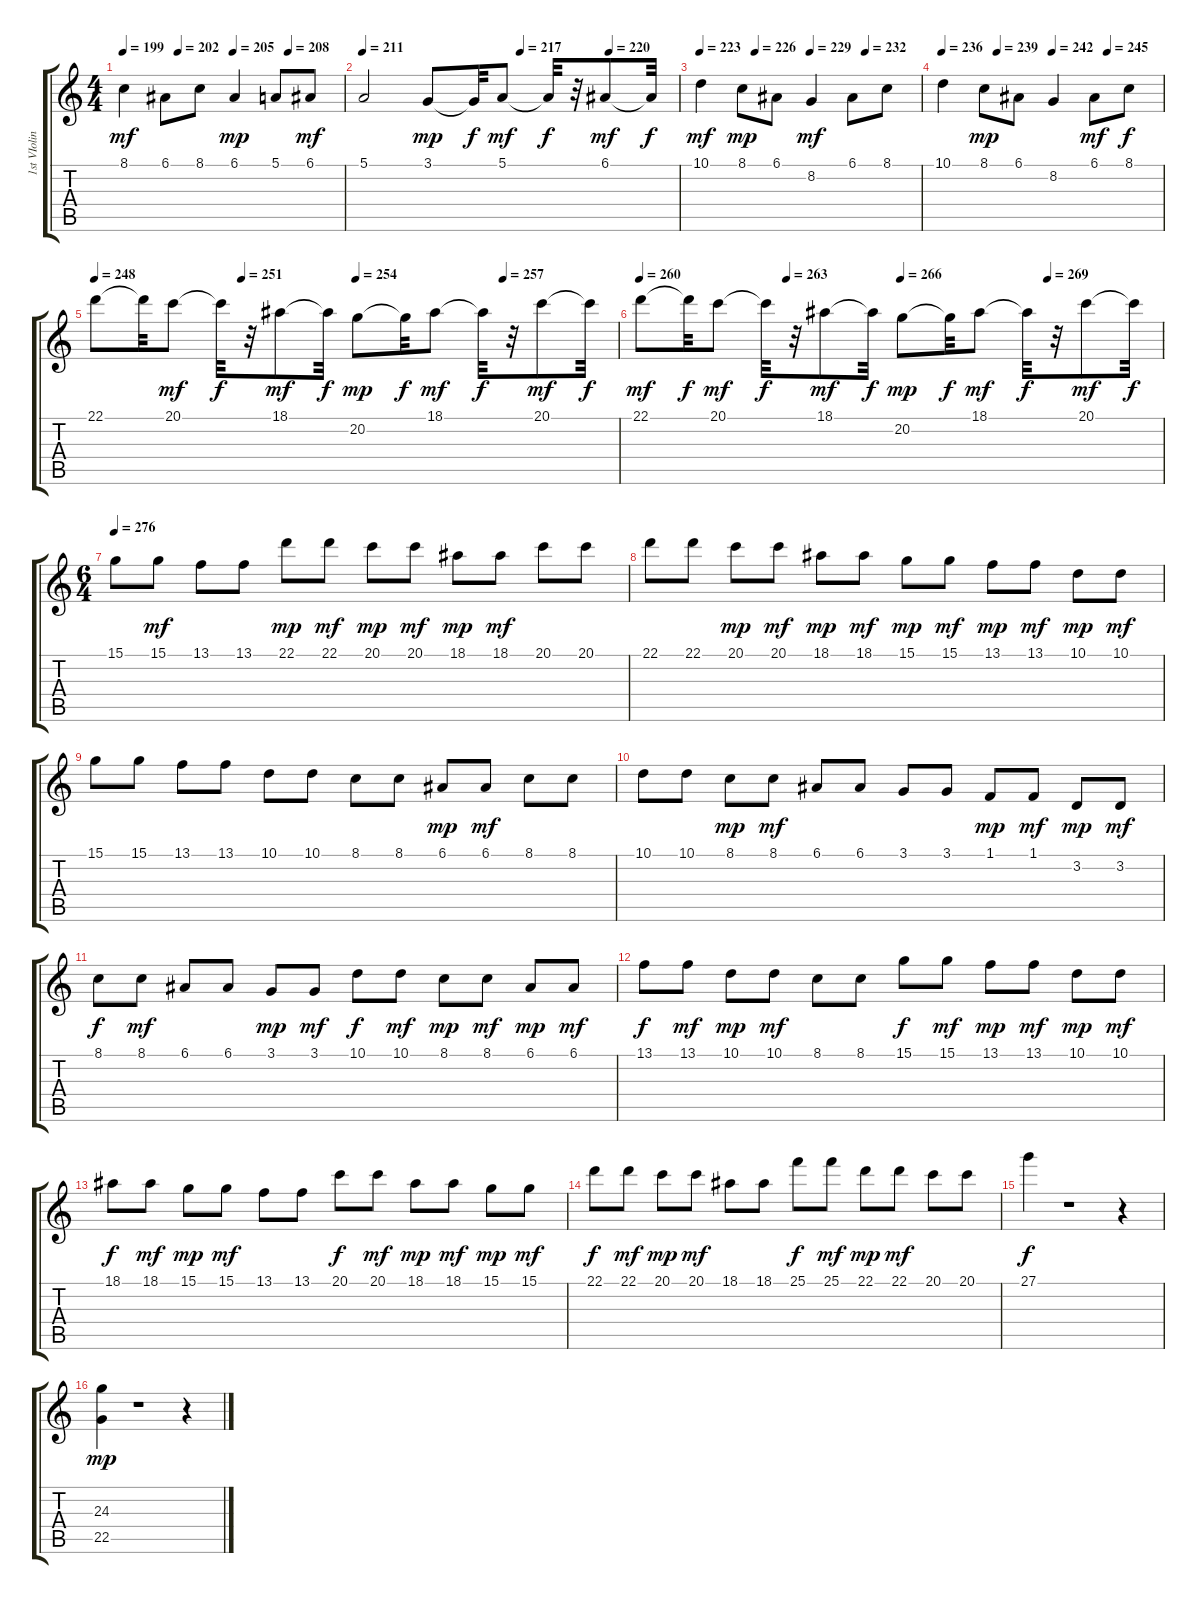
\track ("1st VIolin" "1st VIolin") {instrument stringensemble1}
\staff {score tabs}
\tuning (E4 B3 G3 D3 A2 E2) {hide}
\ts (4 4)
\tempo 199
\tempo (202 0.25)
\tempo (205 0.5)
\tempo (208 0.75)
\clef g2
\ks c
8.1.4{dy mf} 6.1.8 8.1.8 6.1.4{dy mp} 5.1.8 6.1.8{dy mf} |
\tempo 211
\tempo (217 0.5)
\tempo (220 0.78125)
5.1.2 3.1.8{dy mp} 3.1{t}.32{dy f} 5.1.8{dy mf} 5.1{t}.32{dy f} r.32 6.1.8{dy mf} 6.1{t}.32{dy f} |
\tempo 223
\tempo (226 0.25)
\tempo (229 0.5)
\tempo (232 0.75)
10.1.4{dy mf} 8.1.8{dy mp} 6.1.8 8.2.4{dy mf} 6.1.8 8.1.8 |
\tempo 236
\tempo (239 0.25)
\tempo (242 0.5)
\tempo (245 0.75)
10.1.4 8.1.8{dy mp} 6.1.8 8.2.4 6.1.8{dy mf} 8.1.8{dy f} |
\tempo 248
\tempo (251 0.28125)
\tempo (254 0.5)
\tempo (257 0.78125)
22.1.8 22.1{t}.32 20.1.8{dy mf} 20.1{t}.32{dy f} r.32 18.1.8{dy mf} 18.1{t}.32{dy f} 20.2.8{dy mp} 20.2{t}.32{dy f} 18.1.8{dy mf} 18.1{t}.32{dy f} r.32 20.1.8{dy mf} 20.1{t}.32{dy f} |
\tempo 260
\tempo (263 0.28125)
\tempo (266 0.5)
\tempo (269 0.78125)
22.1.8{dy mf} 22.1{t}.32{dy f} 20.1.8{dy mf} 20.1{t}.32{dy f} r.32 18.1.8{dy mf} 18.1{t}.32{dy f} 20.2.8{dy mp} 20.2{t}.32{dy f} 18.1.8{dy mf} 18.1{t}.32{dy f} r.32 20.1.8{dy mf} 20.1{t}.32{dy f} |
\ts (6 4)
\tempo 276
15.1.8 15.1.8{dy mf} 13.1.8 13.1.8 22.1.8{dy mp} 22.1.8{dy mf} 20.1.8{dy mp} 20.1.8{dy mf} 18.1.8{dy mp} 18.1.8{dy mf} 20.1.8 20.1.8 |
22.1.8 22.1.8 20.1.8{dy mp} 20.1.8{dy mf} 18.1.8{dy mp} 18.1.8{dy mf} 15.1.8{dy mp} 15.1.8{dy mf} 13.1.8{dy mp} 13.1.8{dy mf} 10.1.8{dy mp} 10.1.8{dy mf} |
15.1.8 15.1.8 13.1.8 13.1.8 10.1.8 10.1.8 8.1.8 8.1.8 6.1.8{dy mp} 6.1.8{dy mf} 8.1.8 8.1.8 |
10.1.8 10.1.8 8.1.8{dy mp} 8.1.8{dy mf} 6.1.8 6.1.8 3.1.8 3.1.8 1.1.8{dy mp} 1.1.8{dy mf} 3.2.8{dy mp} 3.2.8{dy mf} |
8.1.8{dy f} 8.1.8{dy mf} 6.1.8 6.1.8 3.1.8{dy mp} 3.1.8{dy mf} 10.1.8{dy f} 10.1.8{dy mf} 8.1.8{dy mp} 8.1.8{dy mf} 6.1.8{dy mp} 6.1.8{dy mf} |
13.1.8{dy f} 13.1.8{dy mf} 10.1.8{dy mp} 10.1.8{dy mf} 8.1.8 8.1.8 15.1.8{dy f} 15.1.8{dy mf} 13.1.8{dy mp} 13.1.8{dy mf} 10.1.8{dy mp} 10.1.8{dy mf} |
18.1.8{dy f} 18.1.8{dy mf} 15.1.8{dy mp} 15.1.8{dy mf} 13.1.8 13.1.8 20.1.8{dy f} 20.1.8{dy mf} 18.1.8{dy mp} 18.1.8{dy mf} 15.1.8{dy mp} 15.1.8{dy mf} |
22.1.8{dy f} 22.1.8{dy mf} 20.1.8{dy mp} 20.1.8{dy mf} 18.1.8 18.1.8 25.1.8{dy f} 25.1.8{dy mf} 22.1.8{dy mp} 22.1.8{dy mf} 20.1.8 20.1.8 |
27.1.4{dy f} r.1 r.4 |
(24.3 22.5).4{dy mp} r.1 r.4
